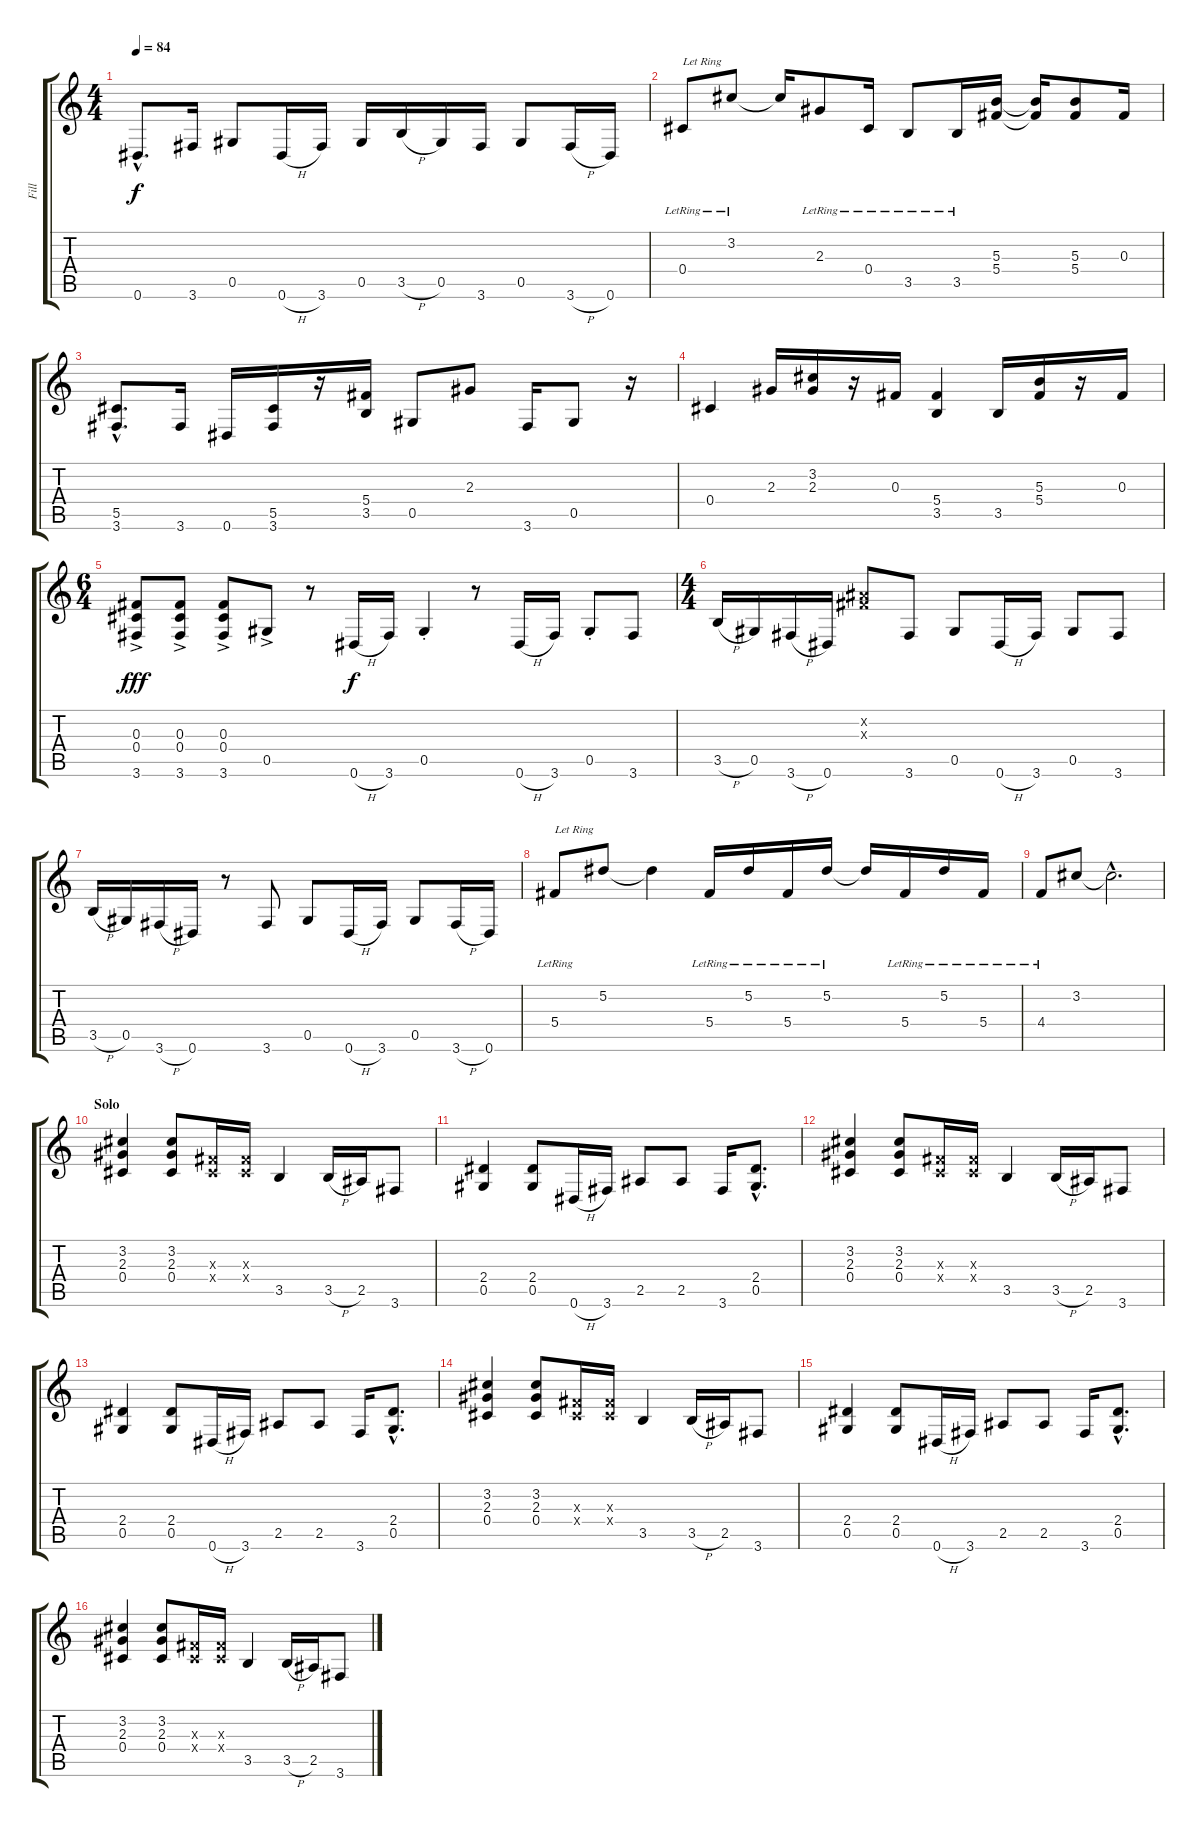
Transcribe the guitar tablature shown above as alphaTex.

\track ("Fill" "Fill") {instrument electricguitarclean}
\staff {score tabs}
\tuning (Eb4 Bb3 Gb3 Db3 Ab2 Eb2) {hide}
\ts (4 4)
\tempo 84
\clef g2
\ks c
0.6{hac}.8{d dy f} 3.6.16 0.5.8 0.6{h}.16 3.6.16 0.5.16 3.5{h}.16 0.5.16 3.6.16 0.5.8 3.6{h}.16 0.6.16 |
0.4{lr}.8{txt "Let Ring"} 3.2{lr}.8 3.2{t}.16 2.3{lr}.8 0.4{lr}.16 3.5{lr}.8 3.5{lr}.16 (5.3 5.4).16 (5.3{t} 5.4{t}).16 (5.3 5.4).8 0.3.16 |
(5.5{hac} 3.6{hac}).8{d} 3.6.16 0.6.16 (5.5 3.6).16 r.16 (5.4 3.5).16 0.5.8 2.3.8 3.6.16 0.5.8 r.16 |
0.4.4 2.3.16 (3.2 2.3).16 r.16 0.3.16 (5.4 3.5).4 3.5.16 (5.3 5.4).16 r.16 0.3.16 |
\ts (6 4)
(0.3{ac} 0.4{ac} 3.6{ac}).8{dy fff} (0.3{ac} 0.4{ac} 3.6{ac}).8 (0.3{ac} 0.4{ac} 3.6{ac}).8 0.5{ac}.8 r.8 0.6{h}.16{dy f} 3.6.16 0.5{st}.4 r.8 0.6{h}.16 3.6.16 0.5{st}.8 3.6.8 |
\ts (4 4)
3.5{h}.16 0.5.16 3.6{h}.16 0.6.16 (0.2{x} 0.3{x}).8 3.6.8 0.5.8 0.6{h}.16 3.6.16 0.5.8 3.6.8 |
3.5{h}.16 0.5.16 3.6{h}.16 0.6.16 r.8 3.6.8 0.5.8 0.6{h}.16 3.6.16 0.5.8 3.6{h}.16 0.6.16 |
5.4{lr}.8{txt "Let Ring"} 5.2.8 5.2{t}.4 5.4{lr}.16 5.2{lr}.16 5.4{lr}.16 5.2{lr}.16 5.2{t}.16 5.4{lr}.16 5.2{lr}.16 5.4{lr}.16 |
4.4{lr}.8 3.2.8 3.2{hac t}.2{d} |
\section ("" "Solo")
(3.2 2.3 0.4).4 (3.2 2.3 0.4).8 (0.3{x} 0.4{x}).16 (0.3{x} 0.4{x}).16 3.5.4 3.5{h}.16 2.5.16 3.6.8 |
(2.4 0.5).4 (2.4 0.5).8 0.6{h}.16 3.6.16 2.5.8 2.5.8 3.6.16 (2.4{hac} 0.5{hac}).8{d} |
(3.2 2.3 0.4).4 (3.2 2.3 0.4).8 (0.3{x} 0.4{x}).16 (0.3{x} 0.4{x}).16 3.5.4 3.5{h}.16 2.5.16 3.6.8 |
(2.4 0.5).4 (2.4 0.5).8 0.6{h}.16 3.6.16 2.5.8 2.5.8 3.6.16 (2.4{hac} 0.5{hac}).8{d} |
(3.2 2.3 0.4).4 (3.2 2.3 0.4).8 (0.3{x} 0.4{x}).16 (0.3{x} 0.4{x}).16 3.5.4 3.5{h}.16 2.5.16 3.6.8 |
(2.4 0.5).4 (2.4 0.5).8 0.6{h}.16 3.6.16 2.5.8 2.5.8 3.6.16 (2.4{hac} 0.5{hac}).8{d} |
(3.2 2.3 0.4).4 (3.2 2.3 0.4).8 (0.3{x} 0.4{x}).16 (0.3{x} 0.4{x}).16 3.5.4 3.5{h}.16 2.5.16 3.6.8
